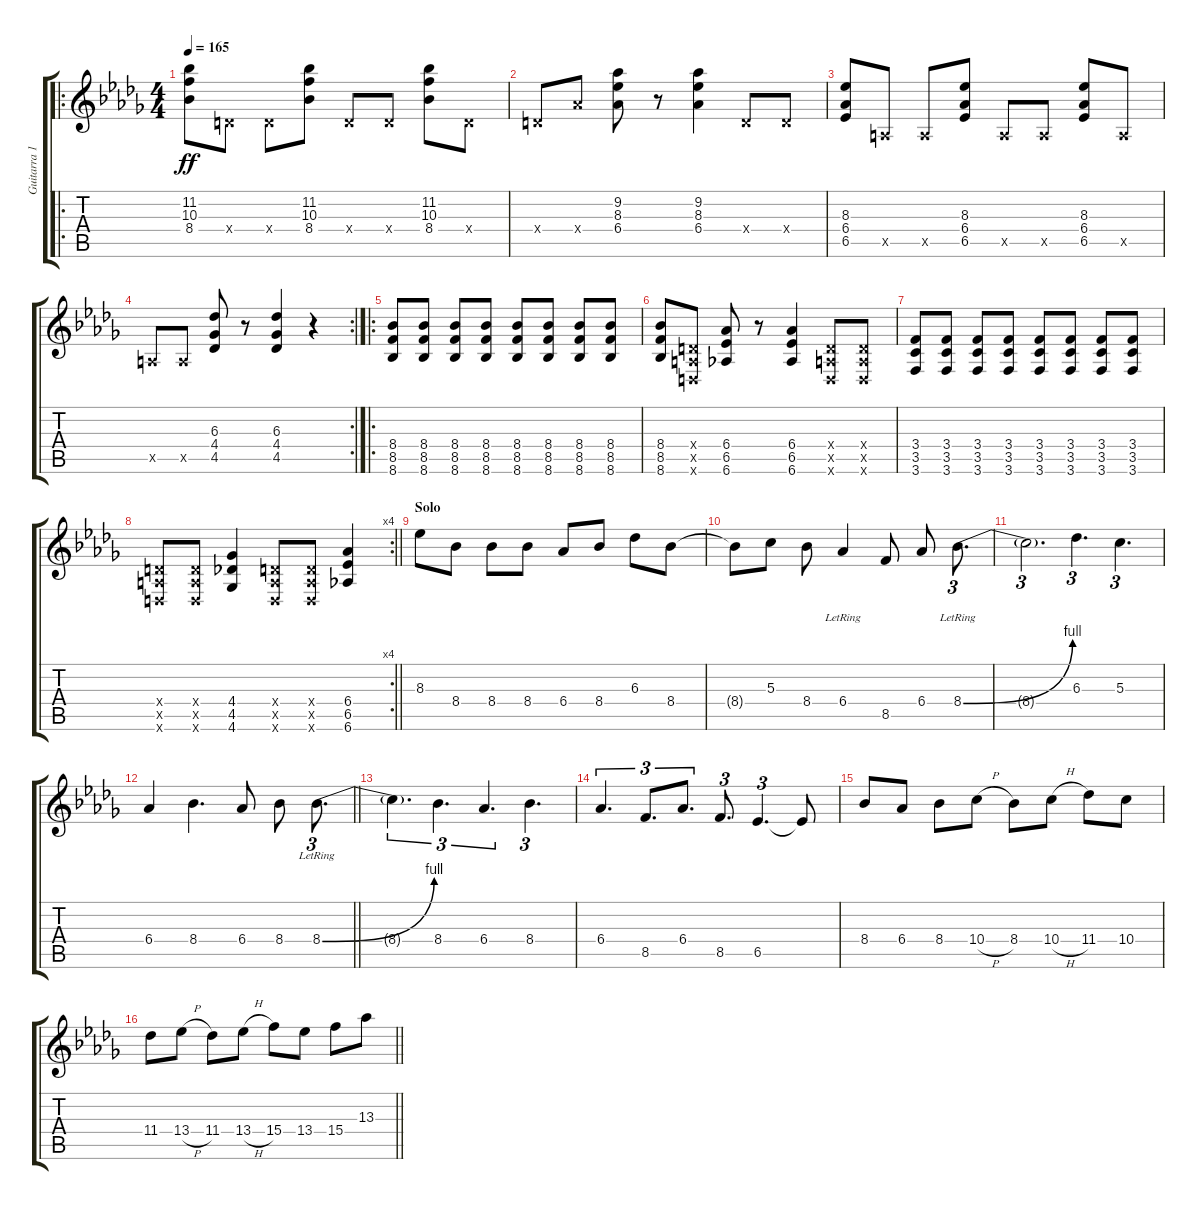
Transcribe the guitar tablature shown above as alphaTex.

\track ("Guitarra 1 (guitar 1)" "Guitarra 1") {instrument distortionguitar}
\staff {score tabs}
\tuning (E4 B3 G3 D3 A2 D2) {hide}
\ro
\ts (4 4)
\tempo 165
\clef g2
\ks db
(11.2 10.3 8.4).8{dy ff} 0.4{x}.8 0.4{x}.8 (11.2 10.3 8.4).8 0.4{x}.8 0.4{x}.8 (11.2 10.3 8.4).8 0.4{x}.8 |
0.4{x}.8 6.4{x}.8 (9.2 8.3 6.4).8 r.8 (9.2 8.3 6.4).4 0.4{x}.8 0.4{x}.8 |
(8.3 6.4 6.5).8 0.5{x}.8 0.5{x}.8 (8.3 6.4 6.5).8 0.5{x}.8 0.5{x}.8 (8.3 6.4 6.5).8 0.5{x}.8 |
\rc 2
0.5{x}.8 0.5{x}.8 (6.3 4.4 4.5).8 r.8 (6.3 4.4 4.5).4 r.4 |
\ro
(8.4 8.5 8.6).8 (8.4 8.5 8.6).8 (8.4 8.5 8.6).8 (8.4 8.5 8.6).8 (8.4 8.5 8.6).8 (8.4 8.5 8.6).8 (8.4 8.5 8.6).8 (8.4 8.5 8.6).8 |
(8.4 8.5 8.6).8 (0.4{x} 0.5{x} 0.6{x}).8 (6.4 6.5 6.6).8 r.8 (6.4 6.5 6.6).4 (0.4{x} 0.5{x} 0.6{x}).8 (0.4{x} 0.5{x} 0.6{x}).8 |
(3.4 3.5 3.6).8 (3.4 3.5 3.6).8 (3.4 3.5 3.6).8 (3.4 3.5 3.6).8 (3.4 3.5 3.6).8 (3.4 3.5 3.6).8 (3.4 3.5 3.6).8 (3.4 3.5 3.6).8 |
\rc 4
\barLineRight lightlight
(0.4{x} 0.5{x} 0.6{x}).8 (0.4{x} 0.5{x} 0.6{x}).8 (4.4 4.5 4.6).4 (0.4{x} 0.5{x} 0.6{x}).8 (0.4{x} 0.5{x} 0.6{x}).8 (6.4 6.5 6.6).4 |
\section ("" "Solo")
8.3.8 8.4.8 8.4.8 8.4.8 6.4.8 8.4.8 6.3.8 8.4.8 |
8.4{t}.8 5.3.8 8.4.8 6.4{lr}.4 8.5.8 6.4.8 8.4{be (bend 0 0 60 4) lr}.8{d tu (3 2)} |
8.4{t}.2{d tu (3 2)} 6.3.4{d tu (3 2)} 5.3.4{d tu (3 2)} |
\barLineRight lightlight
6.4.4 8.4.4{d} 6.4.8 8.4.8 8.4{be (bend 0 0 60 4) lr}.8{d tu (3 2)} |
8.4{t}.4{d tu (3 2)} 8.4.4{d tu (3 2)} 6.4.4{d tu (3 2)} 8.4.4{d tu (3 2)} |
6.4.4{d tu (3 2)} 8.5.8{d tu (3 2)} 6.4.8{d tu (3 2)} 8.5.8{d tu (3 2)} 6.5.4{d tu (3 2)} 6.5{t}.8 |
8.4.8 6.4.8 8.4.8 10.4{h}.8 8.4.8 10.4{h}.8 11.4.8 10.4.8 |
\barLineRight lightlight
11.4.8 13.4{h}.8 11.4.8 13.4{h}.8 15.4.8 13.4.8 15.4.8 13.3.8
